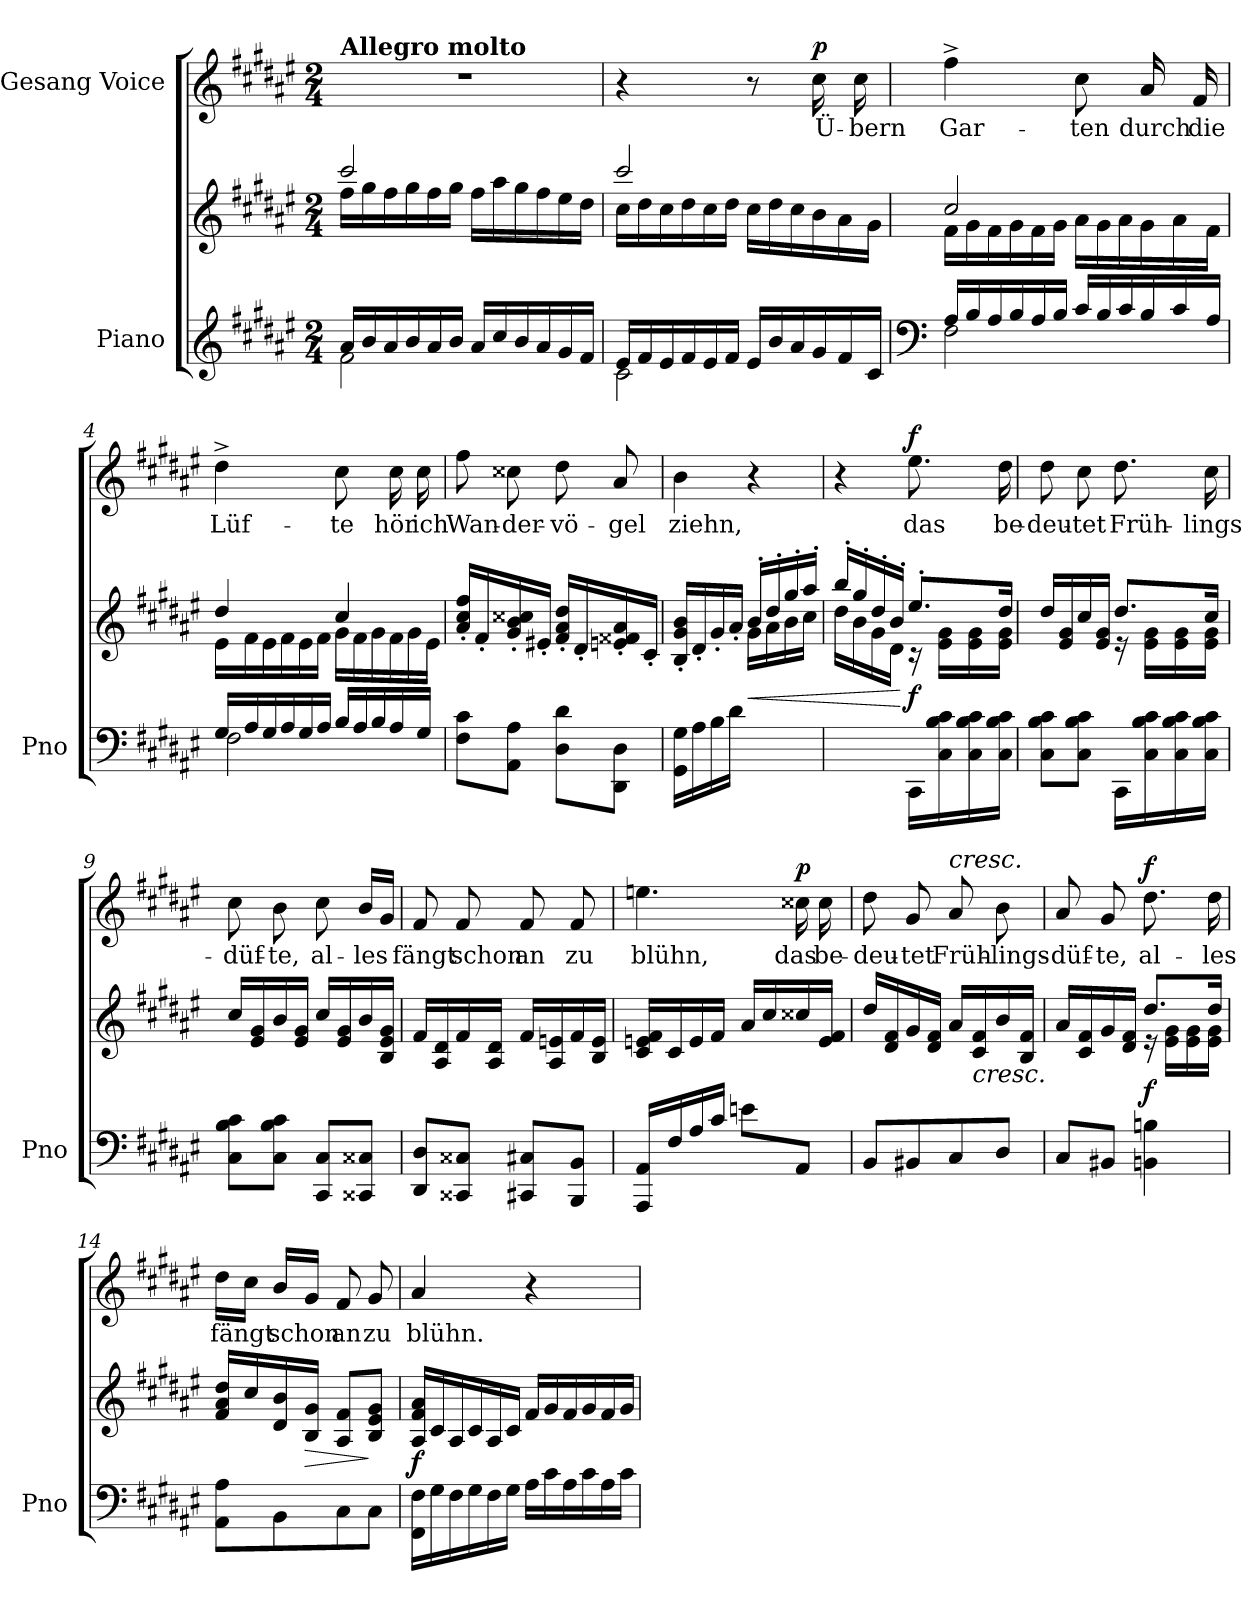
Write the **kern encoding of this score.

**kern	**kern	**dynam	**kern	**text	**dynam
*part2	*part2	*part2	*part1	*part1	*part1
*staff3	*staff2	*staff2/3	*staff1	*staff1	*staff1
*I"Piano	*	*	*I"Gesang Voice	*	*
*I'Pno	*	*	*	*	*
*clefG2	*clefG2	*	*clefG2	*	*
*k[f#c#g#d#a#e#]	*k[f#c#g#d#a#e#]	*	*k[f#c#g#d#a#e#]	*	*
*M2/4	*M2/4	*	*M2/4	*	*
=1	=1	=1	=1	=1	=1
*	*^	*	*	*	*
*Xtuplet	*	*Xtuplet	*	*	*	*
*^	*	*	*	*	*	*
!	!	!	!	!	!LO:TX:a:B:t=Allegro molto	!	!
24a#/LL	2f#\	2ccc#/	24ff#\LL	.	2r	.	.
!	!	!	!	!LO:DY:b	!	!	!
!	!	!	!	!LO:DY:n=1:b	!	!	!
24b/	.	.	24gg#\	pp other-dynamics	.	.	.
24a#/	.	.	24ff#\	.	.	.	.
24b/	.	.	24gg#\	.	.	.	.
24a#/	.	.	24ff#\	.	.	.	.
24b/JJ	.	.	24gg#\JJ	.	.	.	.
24a#/LL	.	.	24ff#\LL	.	.	.	.
24cc#/	.	.	24aa#\	.	.	.	.
24b/	.	.	24gg#\	.	.	.	.
24a#/	.	.	24ff#\	.	.	.	.
24g#/	.	.	24ee#\	.	.	.	.
24f#/JJ	.	.	24dd#\JJ	.	.	.	.
=2	=2	=2	=2	=2	=2	=2	=2
24e#/LL	2c#\	2ccc#/	24cc#\LL	.	4r	.	.
24f#/	.	.	24dd#\	.	.	.	.
24e#/	.	.	24cc#\	.	.	.	.
24f#/	.	.	24dd#\	.	.	.	.
24e#/	.	.	24cc#\	.	.	.	.
24f#/JJ	.	.	24dd#\JJ	.	.	.	.
24e#/LL	.	.	24cc#\LL	.	8r	.	.
24b/	.	.	24dd#\	.	.	.	.
24a#/	.	.	24cc#\	.	.	.	.
!	!	!	!	!	!	!	!LO:DY:a
24g#/	.	.	24b\	.	16cc#\	Ü-	p
24f#/	.	.	24a#\	.	.	.	.
.	.	.	.	.	16cc#\	-bern	.
24c#/JJ	.	.	24g#\JJ	.	.	.	.
=3	=3	=3	=3	=3	=3	=3	=3
*clefF4	*	*	*	*	*	*	*
24A#/LL	2F#\	2cc#/	24f#\LL	.	4ff#^\	Gar-	.
24B/	.	.	24g#\	.	.	.	.
24A#/	.	.	24f#\	.	.	.	.
24B/	.	.	24g#\	.	.	.	.
24A#/	.	.	24f#\	.	.	.	.
24B/JJ	.	.	24g#\JJ	.	.	.	.
24c#/LL	.	.	24a#\LL	.	8cc#\	-ten	.
24B/	.	.	24g#\	.	.	.	.
24c#/	.	.	24a#\	.	.	.	.
24B/	.	.	24g#\	.	16a#/	durch	.
24c#/	.	.	24a#\	.	.	.	.
.	.	.	.	.	16f#/	die	.
24A#/JJ	.	.	24f#\JJ	.	.	.	.
=4	=4	=4	=4	=4	=4	=4	=4
24G#/LL	2F#\	4dd#/	24e#\LL	.	4dd#^\	Lüf-	.
24A#/	.	.	24f#\	.	.	.	.
24G#/	.	.	24e#\	.	.	.	.
24A#/	.	.	24f#\	.	.	.	.
24G#/	.	.	24e#\	.	.	.	.
24A#/JJ	.	.	24f#\JJ	.	.	.	.
24B/LL	.	4cc#/	24g#\LL	.	8cc#\	-te	.
24A#/	.	.	24f#\	.	.	.	.
24B/	.	.	24g#\	.	.	.	.
16A#/	.	.	24f#\	.	16cc#\	hör	.
.	.	.	24g#\	.	.	.	.
16G#/JJ	.	.	.	.	16cc#\	ich	.
.	.	.	24e#\JJ	.	.	.	.
*v	*v	*	*	*	*	*	*
*	*v	*v	*	*	*	*
=5	=5	=5	=5	=5	=5
8F#\ 8c#\L	16a#/' 16cc#/' 16ff#/'LL	.	8ff#\	Wan-	.
.	16f#'/	.	.	.	.
8AA#\ 8A#\J	16g#/' 16b/' 16cc##X/'	.	8cc##X\	-der-	.
.	16e#X'/JJ	.	.	.	.
8D#\ 8d#\L	16f#/' 16a#/' 16dd#/'LL	.	8dd#\	-vö-	.
.	16d#'/	.	.	.	.
8DD#\ 8D#\J	16en/' 16f##X/' 16a#/'	.	8a#/	-gel	.
.	16c#'/JJ	.	.	.	.
=6	=6	=6	=6	=6	=6
*	*^	*	*	*	*
16GG#\ 16G#\LL	16B/' 16g#/' 16b/'LL	4ryy	.	4b\	ziehn,	.
16A#\	16d#'/	.	.	.	.	.
16B\	16g#'/	.	.	.	.	.
16d#\JJ	16a#'/JJ	.	.	.	.	.
!	!	!	!LO:HP:b	!	!	!
4ryy	16b'/LL	16g#\LL	<	4r	.	.
.	16dd#'/	16a#\	.	.	.	.
.	16gg#'/	16b\	.	.	.	.
.	16aa#'/JJ	16cc#\JJ	.	.	.	.
=7	=7	=7	=7	=7	=7	=7
4ryy	16bb'/LL	16dd#\LL	.	4r	.	.
.	16gg#'/	16b\	.	.	.	.
.	16dd#'/	16g#\	.	.	.	.
.	16b'/JJ	16d#\JJ	.	.	.	.
!	!	!	!LO:DY:n=1:b	!	!	!LO:DY:a
16CC#\LL	8.ee#'/L	16r	[ f	8.ee#\	das	f
16C#\ 16B\ 16c#\	.	16e#\ 16g#\LL	.	.	.	.
16C#\ 16B\ 16c#\	.	16e#\ 16g#\	.	.	.	.
16C#\ 16B\ 16c#\JJ	16dd#/Jk	16e#\ 16g#\JJ	.	16dd#\	be-	.
=8	=8	=8	=8	=8	=8	=8
8C#\ 8B\ 8c#\L	16dd#/LL	4ryy	.	8dd#\	-deu-	.
.	16e#/ 16g#/	.	.	.	.	.
8C#\ 8B\ 8c#\J	16cc#/	.	.	8cc#\	-tet	.
.	16e#/ 16g#/JJ	.	.	.	.	.
16CC#\LL	8.dd#/L	16r	.	8.dd#\	Früh-	.
16C#\ 16B\ 16c#\	.	16e#\ 16g#\LL	.	.	.	.
16C#\ 16B\ 16c#\	.	16e#\ 16g#\	.	.	.	.
16C#\ 16B\ 16c#\JJ	16cc#/Jk	16e#\ 16g#\JJ	.	16cc#\	-lings-	.
*	*v	*v	*	*	*	*
=9	=9	=9	=9	=9	=9
8C#\ 8B\ 8c#\L	16cc#/LL	.	8cc#\	-düf-	.
.	16e#/ 16g#/	.	.	.	.
8C#\ 8B\ 8c#\J	16b/	.	8b\	-te,	.
.	16e#/ 16g#/JJ	.	.	.	.
8CC#/ 8C#/L	16cc#/LL	.	8cc#\	al-	.
.	16e#/ 16g#/	.	.	.	.
8CC##X/ 8C##X/J	16b/	.	16b/LL	-les	.
.	16B/ 16e#/ 16g#/JJ	.	16g#/JJ	.	.
=10	=10	=10	=10	=10	=10
8DD#/ 8D#/L	16f#/LL	.	8f#/	fängt	.
.	16A#/ 16d#/	.	.	.	.
8CC##X/ 8C##X/J	16f#/	.	8f#/	schon	.
.	16A#/ 16d#/JJ	.	.	.	.
8CC#X/ 8C#X/L	16f#/LL	.	8f#/	an	.
.	16A#/ 16en/	.	.	.	.
8BBB/ 8BB/J	16f#/	.	8f#/	zu	.
.	16B/ 16e/JJ	.	.	.	.
=11	=11	=11	=11	=11	=11
16AAA#/ 16AA#/LL	16c#/ 16en/ 16f#/LL	.	4.een\	blühn,	.
16F#/	16c#/	.	.	.	.
16A#/	16e/	.	.	.	.
16c#/JJ	16f#/JJ	.	.	.	.
8en\L	16a#/LL	.	.	.	.
.	16cc#/	.	.	.	.
!	!	!	!	!	!LO:DY:a
8AA#/J	16cc##X/	.	16cc##X\	das	p
.	16e/ 16f#/JJ	.	16cc##\	be-	.
=12	=12	=12	=12	=12	=12
8BB/L	16dd#/LL	.	8dd#\	-deu-	.
.	16d#/ 16f#/	.	.	.	.
8BB#X/	16g#/	.	8g#/	-tet	.
.	16d#/ 16f#/JJ	.	.	.	.
!	!	!	!LO:TX:a:i:t=cresc.	!	!
8C#/	16a#/LL	.	8a#/	Früh-	.
!	!LO:TX:b:i:t=cresc.	!	!	!	!
.	16c#/ 16f#/	.	.	.	.
8D#/J	16b/	.	8b\	-lings-	.
.	16B/ 16f#/JJ	.	.	.	.
=13	=13	=13	=13	=13	=13
*	*^	*	*	*	*
8C#/L	16a#/LL	4ryy	.	8a#/	-düf-	.
.	16c#/ 16f#/	.	.	.	.	.
8BB#X/J	16g#/	.	.	8g#/	-te,	.
.	16d#/ 16f#/JJ	.	.	.	.	.
!	!	!	!LO:DY:b	!	!	!LO:DY:a
4BBn\ 4Bn\	8.dd#/L	16r	f	8.dd#\	al-	f
.	.	16e#\ 16g#\LL	.	.	.	.
.	.	16e#\ 16g#\	.	.	.	.
.	16dd#/Jk	16e#\ 16g#\JJ	.	16dd#\	-les	.
*	*v	*v	*	*	*	*
=14	=14	=14	=14	=14	=14
8AA#\ 8A#\L	16f#/ 16a#/ 16dd#/LL	.	16dd#\LL	fängt	.
.	16cc#/	.	16cc#\JJ	.	.
8BB\	16d#/ 16b/	.	16b/LL	schon	.
!	!	!LO:HP:b	!	!	!
.	16B/ 16g#/JJ	>	16g#/JJ	.	.
8C#\	8A#/ 8f#/L	.	8f#/	an	.
8C#\J	8B/ 8e#/ 8g#/J	]	8g#/	zu	.
=15	=15	=15	=15	=15	=15
!	!	!LO:DY:b	!	!	!
24FF#\ 24F#\LL	24A#/ 24f#/ 24a#/LL	f	4a#/	blühn.	.
24G#\	24c#/	.	.	.	.
24F#\	24A#/	.	.	.	.
24G#\	24c#/	.	.	.	.
24F#\	24A#/	.	.	.	.
24G#\JJ	24c#/JJ	.	.	.	.
24A#\LL	24f#/LL	.	4r	.	.
24c#\	24g#/	.	.	.	.
24A#\	24f#/	.	.	.	.
24c#\	24g#/	.	.	.	.
24A#\	24f#/	.	.	.	.
24c#\JJ	24g#/JJ	.	.	.	.
=	=	=	=	=	=
*-	*-	*-	*-	*-	*-
